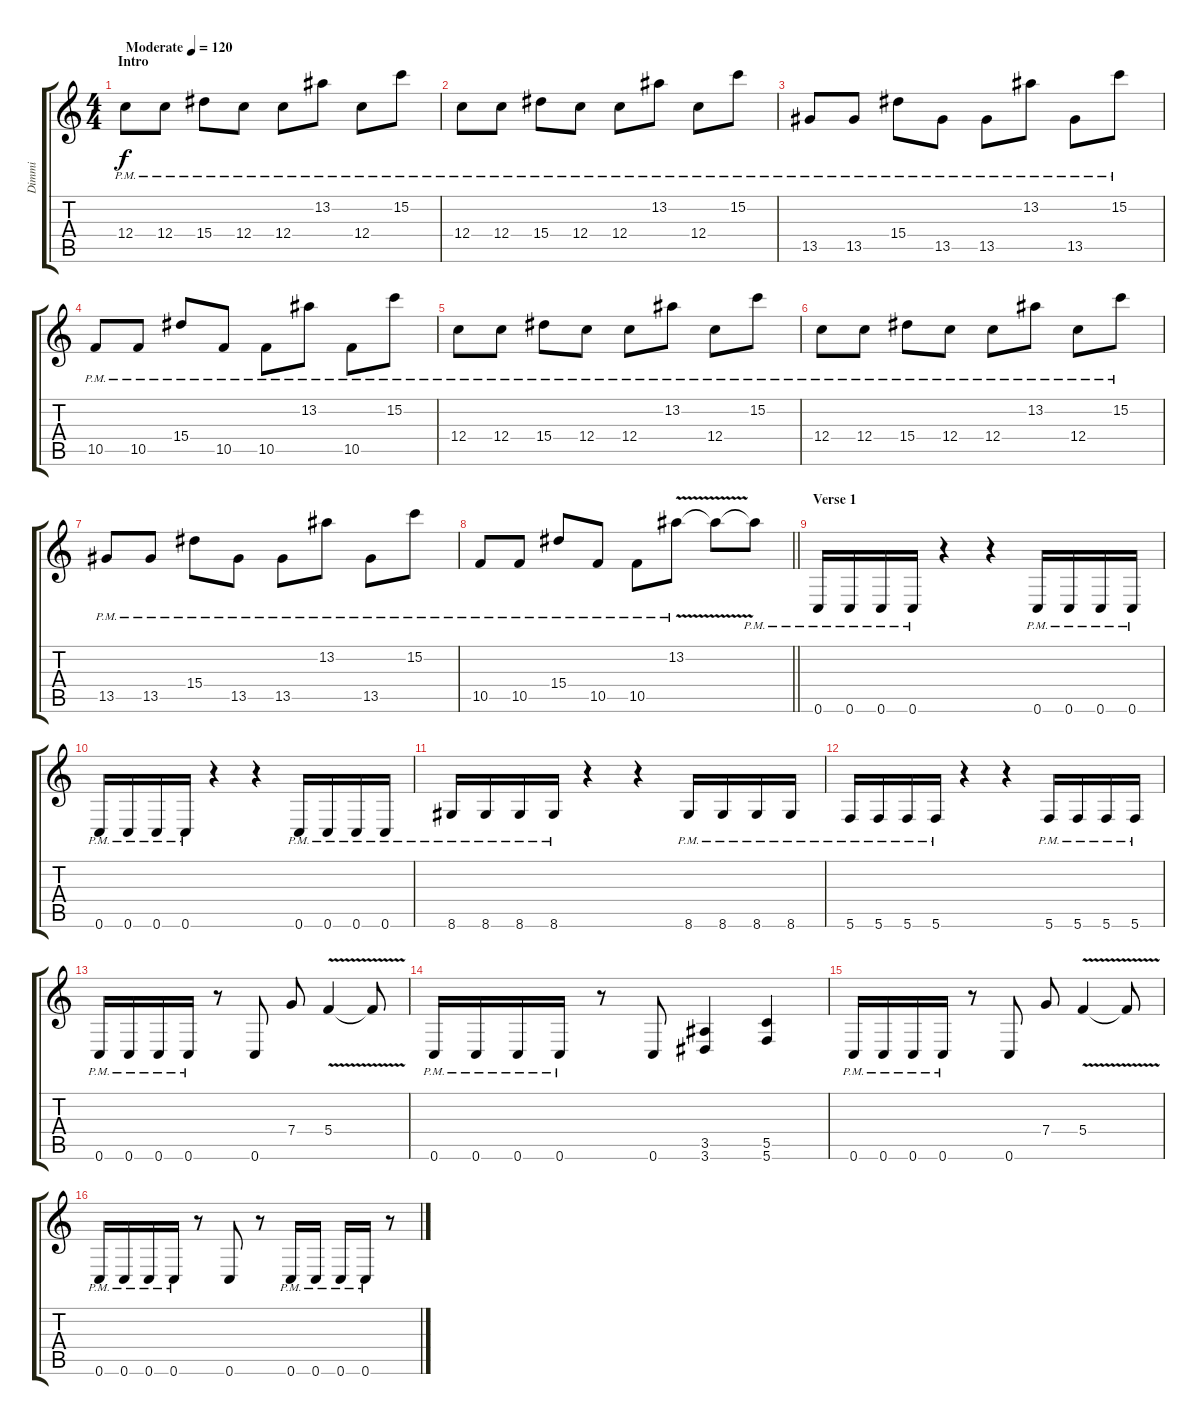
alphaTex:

\track ("Dimmi" "Dimmi") {instrument overdrivenguitar}
\staff {score tabs}
\tuning (D4 A3 F3 C3 G2 C2) {hide}
\ts (4 4)
\section ("" "Intro")
\tempo (120 "Moderate")
\clef g2
\ks c
12.4{pm}.8{dy f volume 11 balance 16 instrument overdrivenguitar} 12.4{pm}.8 15.4{pm}.8 12.4{pm}.8 12.4{pm}.8 13.2{pm}.8 12.4{pm}.8 15.2{pm}.8 |
12.4{pm}.8 12.4{pm}.8 15.4{pm}.8 12.4{pm}.8 12.4{pm}.8 13.2{pm}.8 12.4{pm}.8 15.2{pm}.8 |
13.5{pm}.8 13.5{pm}.8 15.4{pm}.8 13.5{pm}.8 13.5{pm}.8 13.2{pm}.8 13.5{pm}.8 15.2{pm}.8 |
10.5{pm}.8 10.5{pm}.8 15.4{pm}.8 10.5{pm}.8 10.5{pm}.8 13.2{pm}.8 10.5{pm}.8 15.2{pm}.8 |
12.4{pm}.8 12.4{pm}.8 15.4{pm}.8 12.4{pm}.8 12.4{pm}.8 13.2{pm}.8 12.4{pm}.8 15.2{pm}.8 |
12.4{pm}.8 12.4{pm}.8 15.4{pm}.8 12.4{pm}.8 12.4{pm}.8 13.2{pm}.8 12.4{pm}.8 15.2{pm}.8 |
13.5{pm}.8 13.5{pm}.8 15.4{pm}.8 13.5{pm}.8 13.5{pm}.8 13.2{pm}.8 13.5{pm}.8 15.2{pm}.8 |
\barLineRight lightlight
10.5{pm}.8 10.5{pm}.8 15.4{pm}.8 10.5{pm}.8 10.5{pm}.8 13.2{v pm}.8 13.2{t}.8 13.2{pm t}.8 |
\section ("" "Verse 1")
0.6{pm}.16{volume 13 balance 16 instrument overdrivenguitar} 0.6{pm}.16 0.6{pm}.16 0.6{pm}.16 r.4 r.4 0.6{pm}.16 0.6{pm}.16 0.6{pm}.16 0.6{pm}.16 |
0.6{pm}.16 0.6{pm}.16 0.6{pm}.16 0.6{pm}.16 r.4 r.4 0.6{pm}.16 0.6{pm}.16 0.6{pm}.16 0.6{pm}.16 |
8.6{pm}.16 8.6{pm}.16 8.6{pm}.16 8.6{pm}.16 r.4 r.4 8.6{pm}.16 8.6{pm}.16 8.6{pm}.16 8.6{pm}.16 |
5.6{pm}.16 5.6{pm}.16 5.6{pm}.16 5.6{pm}.16 r.4 r.4 5.6{pm}.16 5.6{pm}.16 5.6{pm}.16 5.6{pm}.16 |
0.6{pm}.16 0.6{pm}.16 0.6{pm}.16 0.6{pm}.16 r.8 0.6.8 7.4.8 5.4{v}.4 5.4{t}.8 |
0.6{pm}.16 0.6{pm}.16 0.6{pm}.16 0.6{pm}.16 r.8 0.6.8 (3.5 3.6).4 (5.5 5.6).4 |
0.6{pm}.16 0.6{pm}.16 0.6{pm}.16 0.6{pm}.16 r.8 0.6.8 7.4.8 5.4{v}.4 5.4{t}.8 |
0.6{pm}.16 0.6{pm}.16 0.6{pm}.16 0.6{pm}.16 r.8 0.6.8 r.8 0.6{pm}.16 0.6{pm}.16 0.6{pm}.16 0.6{pm}.16 r.8
